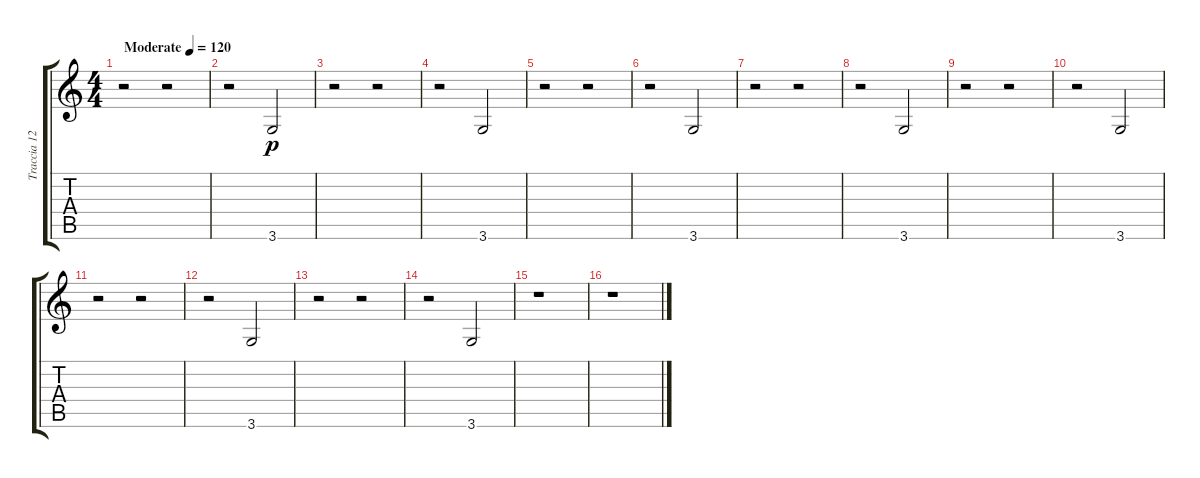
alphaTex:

\track ("Traccia 12" "Traccia 12") {instrument distortionguitar}
\staff {score tabs}
\tuning (E4 B3 G3 D3 A2 E2) {hide}
\ts (4 4)
\tempo (120 "Moderate")
\clef g2
\ks c
r.2{dy p instrument distortionguitar} r.2 |
r.2 3.6.2 |
r.2 r.2 |
r.2 3.6.2 |
r.2 r.2 |
r.2 3.6.2 |
r.2 r.2 |
r.2 3.6.2 |
r.2 r.2 |
r.2 3.6.2 |
r.2 r.2 |
r.2 3.6.2 |
r.2 r.2 |
r.2 3.6.2 |
r.1 |
r.1
